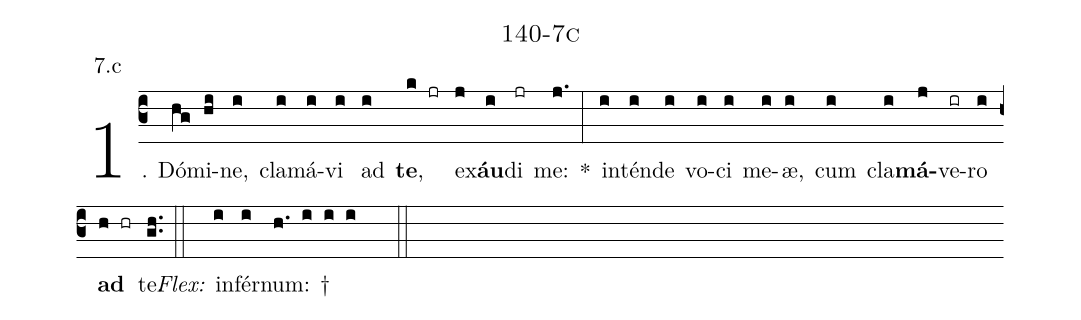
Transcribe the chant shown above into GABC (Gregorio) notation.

name: 140-7c;
annotation: 7.c;
%%
(c3)1. Dó(hg)mi(hi)ne,(i) cla(i)má(i)vi(i) ad(i) <b>te</b>,(k jr) ex(j)<b>áu</b>(i)di(jr) me:(j.) *(:) in(i)tén(i)de(i) vo(i)ci(i) me(i)æ,(i) cum(i) cla(i)<b>má</b>(j)ve(ir)ro(i) <b>ad</b>(h hr) te.(gh..) (::)
<i>Flex:</i>()  in(i)fér(i)num: †(h. i i i  ::)
